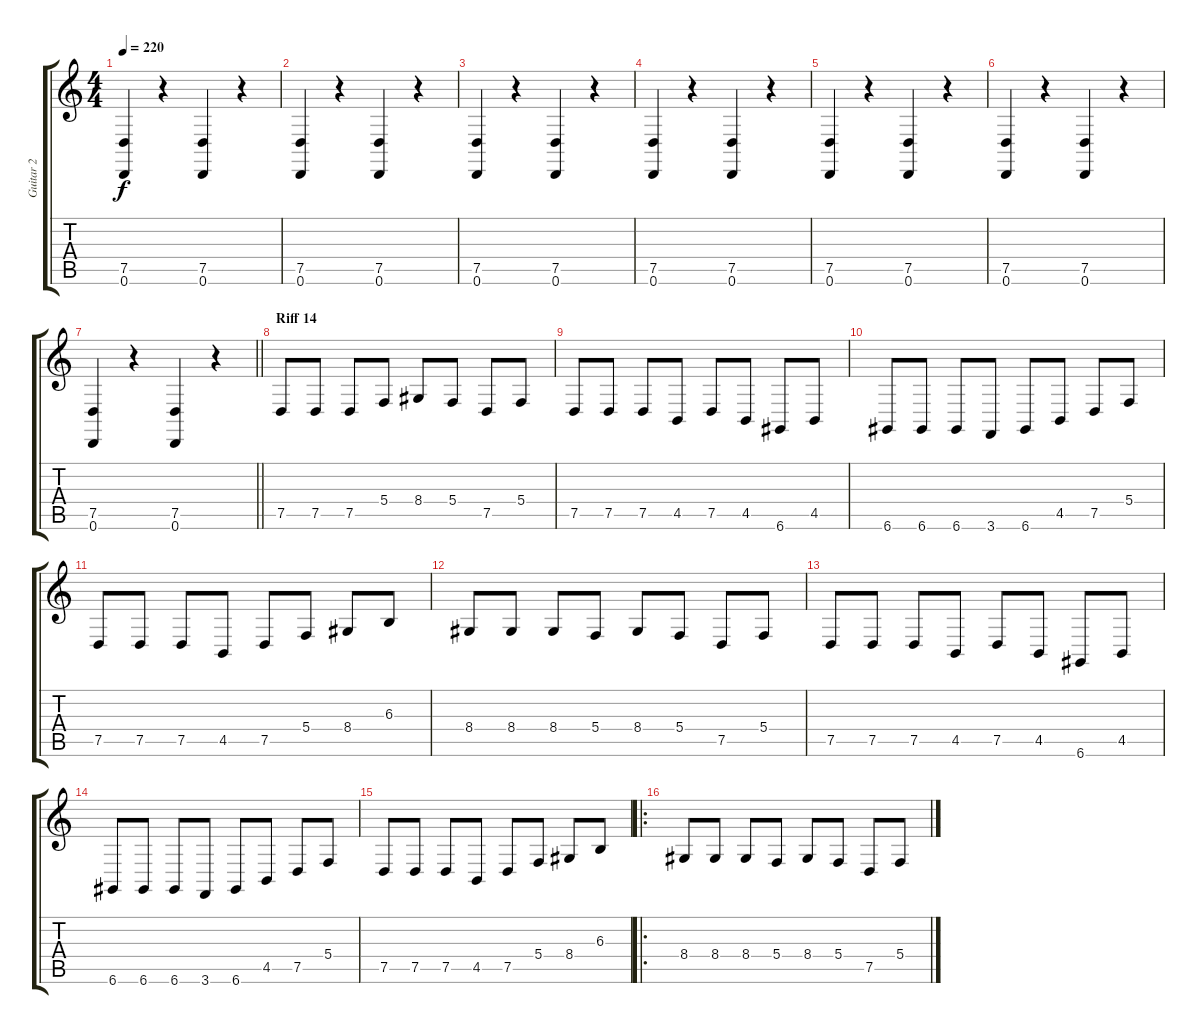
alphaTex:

\track ("Guitar 2" "Guitar 2") {instrument electricgrandpiano}
\staff {score tabs}
\tuning (D4 A3 F3 C3 G2 D2) {hide}
\ts (4 4)
\tempo 220
\clef g2
\ks c
(7.5 0.6).4{dy f} r.4 (7.5 0.6).4 r.4 |
(7.5 0.6).4 r.4 (7.5 0.6).4 r.4 |
(7.5 0.6).4 r.4 (7.5 0.6).4 r.4 |
(7.5 0.6).4 r.4 (7.5 0.6).4 r.4 |
(7.5 0.6).4 r.4 (7.5 0.6).4 r.4 |
(7.5 0.6).4 r.4 (7.5 0.6).4 r.4 |
\barLineRight lightlight
(7.5 0.6).4 r.4 (7.5 0.6).4 r.4 |
\section ("" "Riff 14 ")
7.5.8 7.5.8 7.5.8 5.4.8 8.4.8 5.4.8 7.5.8 5.4.8 |
7.5.8 7.5.8 7.5.8 4.5.8 7.5.8 4.5.8 6.6.8 4.5.8 |
6.6.8 6.6.8 6.6.8 3.6.8 6.6.8 4.5.8 7.5.8 5.4.8 |
7.5.8 7.5.8 7.5.8 4.5.8 7.5.8 5.4.8 8.4.8 6.3.8 |
8.4.8 8.4.8 8.4.8 5.4.8 8.4.8 5.4.8 7.5.8 5.4.8 |
7.5.8 7.5.8 7.5.8 4.5.8 7.5.8 4.5.8 6.6.8 4.5.8 |
6.6.8 6.6.8 6.6.8 3.6.8 6.6.8 4.5.8 7.5.8 5.4.8 |
7.5.8 7.5.8 7.5.8 4.5.8 7.5.8 5.4.8 8.4.8 6.3.8 |
\ro
8.4.8 8.4.8 8.4.8 5.4.8 8.4.8 5.4.8 7.5.8 5.4.8
